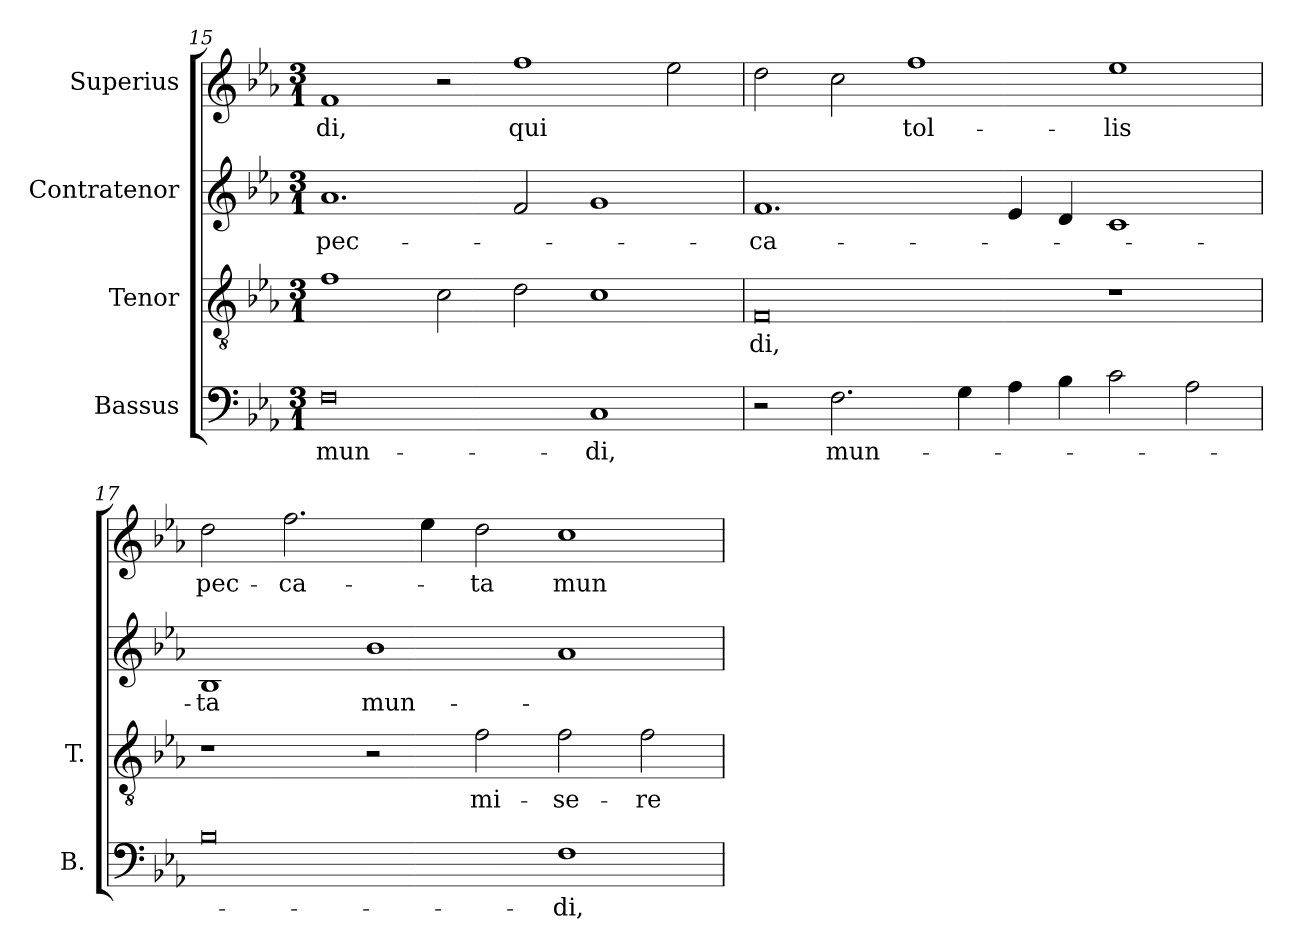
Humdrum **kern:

**kern	**text	**kern	**text	**kern	**text	**kern	**text
*part4	*part4	*part3	*part3	*part2	*part2	*part1	*part1
*staff4	*staff4	*staff3	*staff3	*staff2	*staff2	*staff1	*staff1
*I"Bassus	*	*I"Tenor	*	*I"Contratenor	*	*I"Superius	*
*I'B.	*	*I'T.	*	*	*	*	*
*clefF4	*	*clefGv2	*	*clefG2	*	*clefG2	*
*	*	*ITrd7c12	*	*ITrd7c12	*	*	*
*k[b-e-a-]	*	*k[b-e-a-]	*	*k[b-e-a-]	*	*k[b-e-a-]	*
*E-:	*	*E-:	*	*E-:	*	*E-:	*
*M3/1	*	*M3/1	*	*M3/1	*	*M3/1	*
=15	=15	=15	=15	=15	=15	=15	=15
!	!LO:LY:b:color=#000000	!	!	!	!	!	!
!	!	!	!	!	!LO:LY:b:color=#000000	!	!
!	!	!	!	!	!	!	!LO:LY:b:color=#000000
0Fi	mun-	1Fi	.	1.A-i	pec-	1fi	-di,
.	.	2Ci\	.	.	.	2r	.
!	!	!	!	!	!	!	!LO:LY:b:color=#000000
.	.	2Di\	.	2Fi/	.	1ffi	qui
!	!LO:LY:b:color=#000000	!	!	!	!	!	!
1Ci	-di,	1Ci	.	1Gi	.	.	.
.	.	.	.	.	.	2ee-i\	.
!!LO:PB:g=z
=16	=16	=16	=16	=16	=16	=16	=16
!	!	!	!LO:LY:b:color=#000000	!	!	!	!
!	!	!	!	!	!LO:LY:b:color=#000000	!	!
2r	.	0FFi	-di,	1.Fi	-ca-	2ddi\	.
!	!LO:LY:b:color=#000000	!	!	!	!	!	!
2.Fi\	mun-	.	.	.	.	2cci\	.
!	!	!	!	!	!	!	!LO:LY:b:color=#000000
.	.	.	.	.	.	1ffi	tol-
4Gi\	.	.	.	.	.	.	.
4A-i\	.	.	.	4E-i/	.	.	.
4B-i\	.	.	.	4Di/	.	.	.
!	!	!	!	!	!	!	!LO:LY:b:color=#000000
2ci\	.	1r	.	1Ci	.	1ee-i	-lis
2A-i\	.	.	.	.	.	.	.
=17	=17	=17	=17	=17	=17	=17	=17
!	!	!	!	!	!LO:LY:b:color=#000000	!	!
!	!	!	!	!	!	!	!LO:LY:b:color=#000000
0B-i	.	1r	.	1BB-i	-ta	2ddi\	pec-
!	!	!	!	!	!	!	!LO:LY:b:color=#000000
.	.	.	.	.	.	2.ffi\	-ca-
!	!	!	!	!	!LO:LY:b:color=#000000	!	!
.	.	2r	.	1B-i	mun-	.	.
.	.	.	.	.	.	4ee-i\	.
!	!	!	!LO:LY:b:color=#000000	!	!	!	!
!	!	!	!	!	!	!	!LO:LY:b:color=#000000
.	.	2Fi\	mi-	.	.	2ddi\	-ta
!	!LO:LY:b:color=#000000	!	!	!	!	!	!
!	!	!	!LO:LY:b:color=#000000	!	!	!	!
!	!	!	!	!	!	!	!LO:LY:b:color=#000000
1Fi	-di,	2Fi\	-se-	1A-i	.	1cci	mun-
!	!	!	!LO:LY:b:color=#000000	!	!	!	!
.	.	2Fi\	-re-	.	.	.	.
=	=	=	=	=	=	=	=
*-	*-	*-	*-	*-	*-	*-	*-
